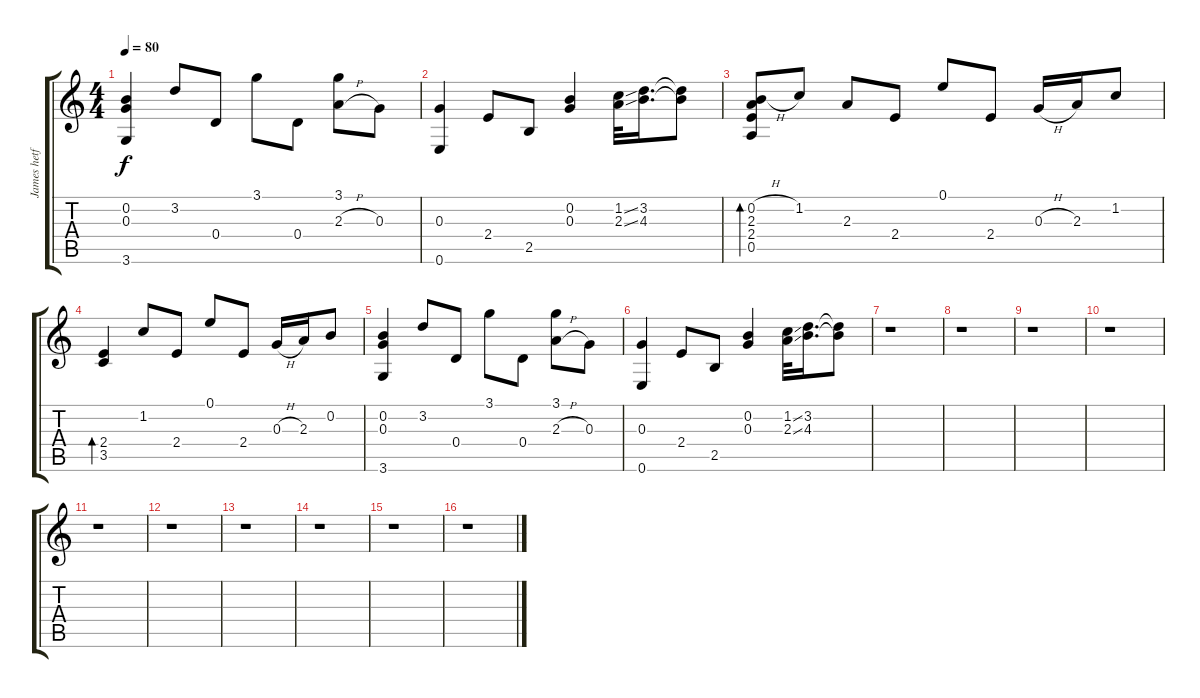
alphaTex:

\track ("James hetfield clean" "James hetf") {instrument acousticguitarsteel}
\staff {score tabs}
\tuning (E4 B3 G3 D3 A2 E2) {hide}
\ts (4 4)
\tempo 80
\clef g2
\ks c
(0.2 0.3 3.6).4{dy f} 3.2.8 0.4.8 3.1.8 0.4.8 (3.1 2.3{h}).8 0.3.8 |
(0.3 0.6).4 2.4.8 2.5.8 (0.2 0.3).4 (1.2{ss} 2.3{ss}).32 (3.2 4.3).16{d} (3.2{t} 4.3{t}).8 |
(0.2{h} 2.3 2.4 0.5).8{bd 120} 1.2.8 2.3.8 2.4.8 0.1.8 2.4.8 0.3{h}.16 2.3.16 1.2.8 |
(2.4 3.5).4{bd 120} 1.2.8 2.4.8 0.1.8 2.4.8 0.3{h}.16 2.3.16 0.2.8 |
(0.2 0.3 3.6).4 3.2.8 0.4.8 3.1.8 0.4.8 (3.1 2.3{h}).8 0.3.8 |
(0.3 0.6).4 2.4.8 2.5.8 (0.2 0.3).4 (1.2{ss} 2.3{ss}).32 (3.2 4.3).16{d} (3.2{t} 4.3{t}).8 |
r.1 |
r.1 |
r.1 |
r.1 |
r.1 |
r.1 |
r.1 |
r.1 |
r.1 |
r.1
